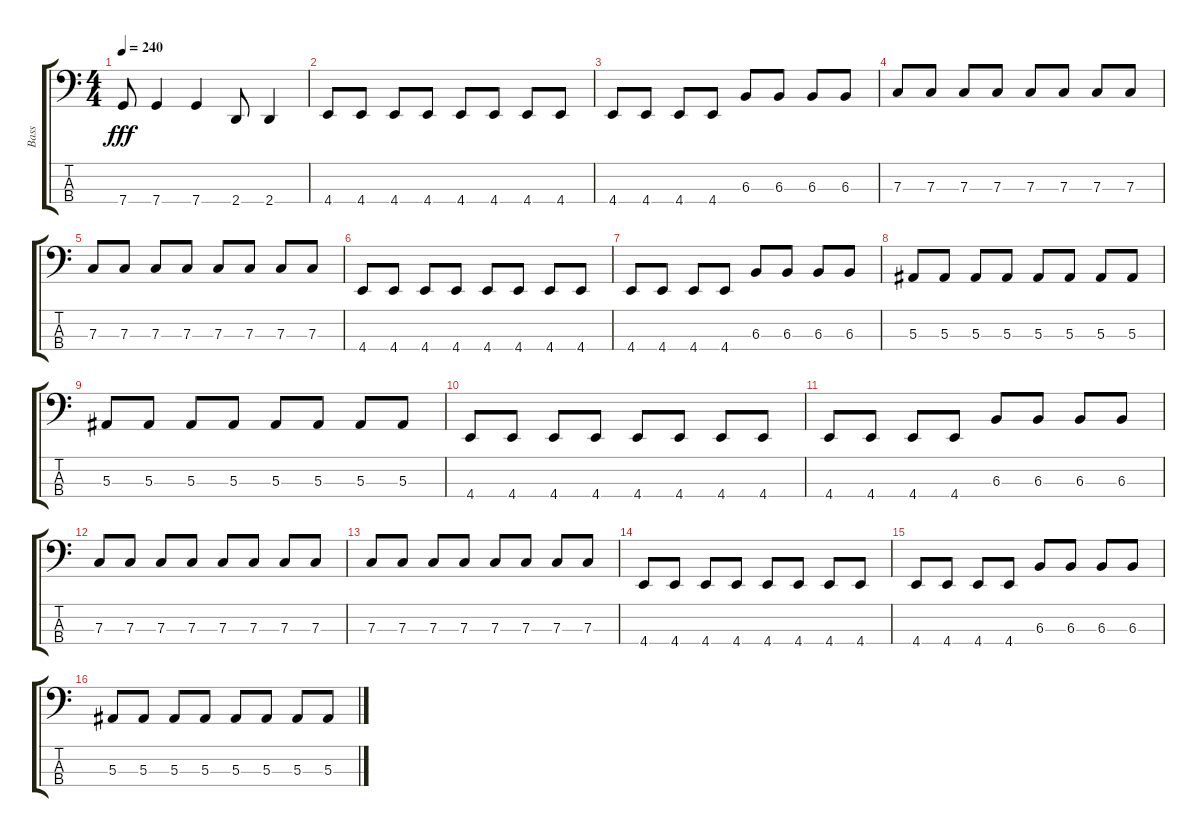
\track ("Bass" "Bass") {instrument electricbassfinger}
\staff {score tabs}
\tuning (Eb2 Bb1 F1 C1) {hide}
\ts (4 4)
\tempo 240
\clef f4
\ks c
7.4.8{dy fff} 7.4.4 7.4.4 2.4.8 2.4.4 |
4.4.8 4.4.8 4.4.8 4.4.8 4.4.8 4.4.8 4.4.8 4.4.8 |
4.4.8 4.4.8 4.4.8 4.4.8 6.3.8 6.3.8 6.3.8 6.3.8 |
7.3.8 7.3.8 7.3.8 7.3.8 7.3.8 7.3.8 7.3.8 7.3.8 |
7.3.8 7.3.8 7.3.8 7.3.8 7.3.8 7.3.8 7.3.8 7.3.8 |
4.4.8 4.4.8 4.4.8 4.4.8 4.4.8 4.4.8 4.4.8 4.4.8 |
4.4.8 4.4.8 4.4.8 4.4.8 6.3.8 6.3.8 6.3.8 6.3.8 |
5.3.8 5.3.8 5.3.8 5.3.8 5.3.8 5.3.8 5.3.8 5.3.8 |
5.3.8 5.3.8 5.3.8 5.3.8 5.3.8 5.3.8 5.3.8 5.3.8 |
4.4.8 4.4.8 4.4.8 4.4.8 4.4.8 4.4.8 4.4.8 4.4.8 |
4.4.8 4.4.8 4.4.8 4.4.8 6.3.8 6.3.8 6.3.8 6.3.8 |
7.3.8 7.3.8 7.3.8 7.3.8 7.3.8 7.3.8 7.3.8 7.3.8 |
7.3.8 7.3.8 7.3.8 7.3.8 7.3.8 7.3.8 7.3.8 7.3.8 |
4.4.8 4.4.8 4.4.8 4.4.8 4.4.8 4.4.8 4.4.8 4.4.8 |
4.4.8 4.4.8 4.4.8 4.4.8 6.3.8 6.3.8 6.3.8 6.3.8 |
5.3.8 5.3.8 5.3.8 5.3.8 5.3.8 5.3.8 5.3.8 5.3.8
